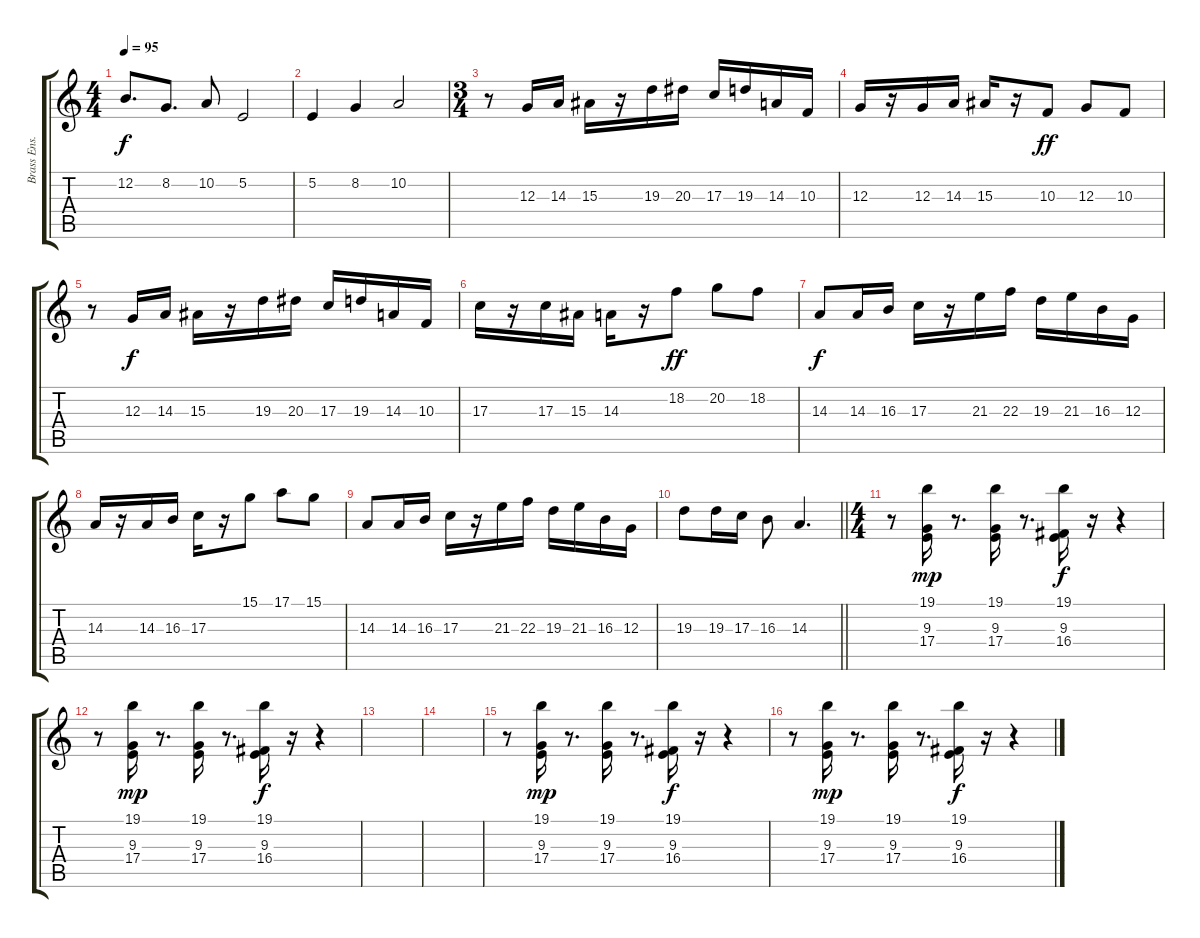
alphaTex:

\track ("Brass Ens." "Brass Ens.") {instrument brasssection}
\staff {score tabs}
\tuning (E4 B3 G3 D3 A2 E2) {hide}
\ts (4 4)
\tempo 95
\clef g2
\ks c
12.2.8{d dy f} 8.2.8{d} 10.2.8 5.2.2 |
5.2.4 8.2.4 10.2.2 |
\ts (3 4)
r.8{volume 14} 12.3.16 14.3.16 15.3.16 r.16 19.3.16 20.3.16 17.3.16 19.3.16 14.3.16 10.3.16 |
12.3.16 r.16 12.3.16 14.3.16 15.3.16 r.16 10.3.8{dy ff} 12.3.8 10.3.8 |
r.8 12.3.16{dy f} 14.3.16 15.3.16 r.16 19.3.16 20.3.16 17.3.16 19.3.16 14.3.16 10.3.16 |
17.3.16 r.16 17.3.16 15.3.16 14.3.16 r.16 18.2.8{dy ff} 20.2.8 18.2.8 |
14.3.8{dy f} 14.3.16 16.3.16 17.3.16 r.16 21.3.16 22.3.16 19.3.16 21.3.16 16.3.16 12.3.16 |
14.3.16 r.16 14.3.16 16.3.16 17.3.16 r.16 15.1.8 17.1.8 15.1.8 |
14.3.8 14.3.16 16.3.16 17.3.16 r.16 21.3.16 22.3.16 19.3.16 21.3.16 16.3.16 12.3.16 |
\barLineRight lightlight
19.3.8 19.3.16 17.3.16 16.3.8 14.3.4{d} |
\ts (4 4)
r.8{volume 10} (19.1 9.3 17.4).16{dy mp} r.8{d} (19.1 9.3 17.4).16 r.8{d} (19.1 9.3 16.4).16{dy f} r.16 r.4 |
r.8 (19.1 9.3 17.4).16{dy mp} r.8{d} (19.1 9.3 17.4).16 r.8{d} (19.1 9.3 16.4).16{dy f} r.16 r.4 |
|
|
r.8 (19.1 9.3 17.4).16{dy mp} r.8{d} (19.1 9.3 17.4).16 r.8{d} (19.1 9.3 16.4).16{dy f} r.16 r.4 |
r.8 (19.1 9.3 17.4).16{dy mp} r.8{d} (19.1 9.3 17.4).16 r.8{d} (19.1 9.3 16.4).16{dy f} r.16 r.4
